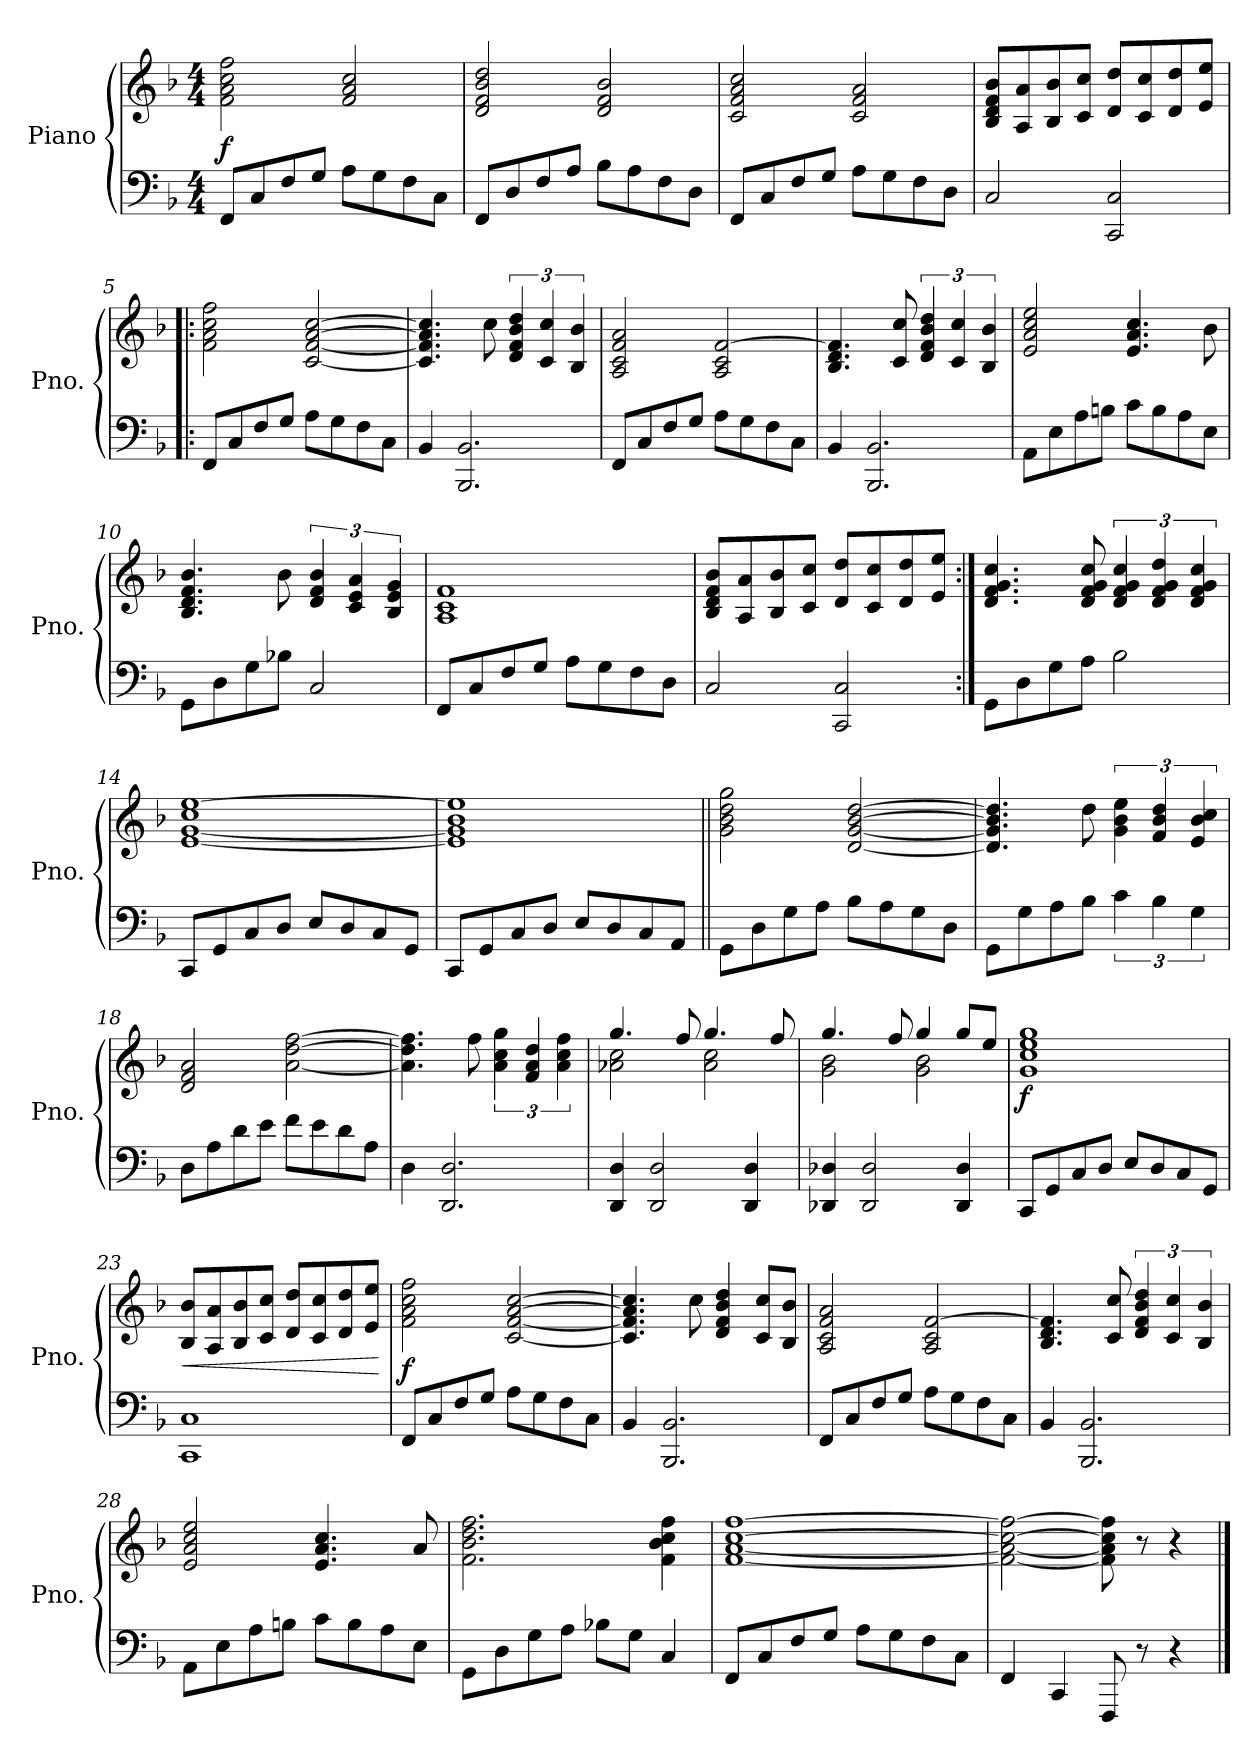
**kern	**kern	**dynam
*part1	*part1	*part1
*staff2	*staff1	*staff1/2
*I"Piano	*	*
*I'Pno.	*	*
*clefF4	*clefG2	*
*k[b-]	*k[b-]	*
*M4/4	*M4/4	*
*MM95	*MM95	*
=1	=1	=1
!	!	!LO:DY:a=2
8FF/L	2f\ 2a\ 2cc\ 2ff\	f
8C/	.	.
8F/	.	.
8G/J	.	.
8A\L	2f/ 2a/ 2cc/	.
8G\	.	.
8F\	.	.
8C\J	.	.
=2	=2	=2
8FF/L	2d/ 2f/ 2b-/ 2dd/	.
8D/	.	.
8F/	.	.
8A/J	.	.
8B-\L	2d/ 2f/ 2b-/	.
8A\	.	.
8F\	.	.
8D\J	.	.
=3	=3	=3
8FF/L	2c/ 2f/ 2a/ 2cc/	.
8C/	.	.
8F/	.	.
8G/J	.	.
8A\L	2c/ 2f/ 2a/	.
8G\	.	.
8F\	.	.
8D\J	.	.
=4	=4	=4
2C/	8B-/ 8d/ 8f/ 8b-/L	.
.	8A/ 8a/	.
.	8B-/ 8b-/	.
.	8c/ 8cc/J	.
2CC/ 2C/	8d/ 8dd/L	.
.	8c/ 8cc/	.
.	8d/ 8dd/	.
.	8e/ 8ee/J	.
!!LO:LB:g=z
=5!|:	=5!|:	=5!|:
8FF/L	2f\ 2a\ 2cc\ 2ff\	.
8C/	.	.
8F/	.	.
8G/J	.	.
8A\L	[2c/ [2f/ [2a/ [2cc/	.
8G\	.	.
8F\	.	.
8C\J	.	.
=6	=6	=6
4BB-/	4.c/] 4.f/] 4.a/] 4.cc/]	.
2.BBB-/ 2.BB-/	.	.
.	8cc\	.
.	6d/ 6f/ 6b-/ 6dd/	.
.	6c/ 6cc/	.
.	6B-/ 6b-/	.
=7	=7	=7
8FF/L	2A/ 2c/ 2f/ 2a/	.
8C/	.	.
8F/	.	.
8G/J	.	.
8A\L	2A/ 2c/ [2f/	.
8G\	.	.
8F\	.	.
8C\J	.	.
=8	=8	=8
4BB-/	4.B-/ 4.d/ 4.f/]	.
2.BBB-/ 2.BB-/	.	.
.	8c/ 8cc/	.
.	6d/ 6f/ 6b-/ 6dd/	.
.	6c/ 6cc/	.
.	6B-/ 6b-/	.
!!LO:LB:g=z
=9	=9	=9
8AA\L	2e/ 2a/ 2cc/ 2ee/	.
8E\	.	.
8A\	.	.
8Bn\J	.	.
8c\L	4.e/ 4.a/ 4.cc/	.
8B\	.	.
8A\	.	.
8E\J	8b-\	.
=10	=10	=10
8GG\L	4.B-/ 4.d/ 4.f/ 4.b-/	.
8D\	.	.
8G\	.	.
8B-X\J	8b-\	.
2C/	6d/ 6f/ 6b-/	.
.	6c/ 6e/ 6a/	.
.	6B-/ 6e/ 6g/	.
=11	=11	=11
8FF/L	1A 1c 1f	.
8C/	.	.
8F/	.	.
8G/J	.	.
8A\L	.	.
8G\	.	.
8F\	.	.
8D\J	.	.
=12	=12	=12
2C/	8B-/ 8d/ 8f/ 8b-/L	.
.	8A/ 8a/	.
.	8B-/ 8b-/	.
.	8c/ 8cc/J	.
2CC/ 2C/	8d/ 8dd/L	.
.	8c/ 8cc/	.
.	8d/ 8dd/	.
.	8e/ 8ee/J	.
!!LO:LB:g=z
=13:|!	=13:|!	=13:|!
8GG\L	4.d/ 4.f/ 4.g/ 4.cc/	.
8D\	.	.
8G\	.	.
8A\J	8d/ 8f/ 8g/ 8cc/	.
2B-\	6d/ 6f/ 6g/ 6cc/	.
.	6d/ 6f/ 6g/ 6dd/	.
.	6d/ 6f/ 6g/ 6cc/	.
=14	=14	=14
8CC/L	[1e [1g 1cc [1ee	.
8GG/	.	.
8C/	.	.
8D/J	.	.
8E/L	.	.
8D/	.	.
8C/	.	.
8GG/J	.	.
=15	=15	=15
8CC/L	1e] 1g] 1b- 1ee]	.
8GG/	.	.
8C/	.	.
8D/J	.	.
8E/L	.	.
8D/	.	.
8C/	.	.
8AA/J	.	.
!!LO:LB:g=z
=16||	=16||	=16||
8GG\L	2g\ 2b-\ 2dd\ 2gg\	.
8D\	.	.
8G\	.	.
8A\J	.	.
8B-\L	[2d/ [2g/ [2b-/ [2dd/	.
8A\	.	.
8G\	.	.
8D\J	.	.
=17	=17	=17
8GG\L	4.d/] 4.g/] 4.b-/] 4.dd/]	.
8G\	.	.
8A\	.	.
8B-\J	8dd\	.
6c\	6g\ 6b-\ 6ee\	.
6B-\	6f/ 6b-/ 6dd/	.
6G\	6e/ 6b-/ 6cc/	.
=18	=18	=18
8D\L	2d/ 2f/ 2a/	.
8A\	.	.
8d\	.	.
8e\J	.	.
8f\L	[2a\ [2dd\ [2ff\	.
8e\	.	.
8d\	.	.
8A\J	.	.
=19	=19	=19
4D\	4.a\] 4.dd\] 4.ff\]	.
2.DD/ 2.D/	.	.
.	8ff\	.
.	6a\ 6cc\ 6gg\	.
.	6f/ 6a/ 6dd/	.
.	6a\ 6cc\ 6ff\	.
!!LO:PB:g=z
=20	=20	=20
*	*^	*
4DD/ 4D/	4.gg/	2a-X\ 2cc\	.
2DD/ 2D/	.	.	.
.	8ff/	.	.
.	4.gg/	2a-\ 2cc\	.
4DD/ 4D/	.	.	.
.	8ff/	.	.
=21	=21	=21	=21
4DD-X/ 4D-X/	2g\ 2b-\	4.gg/	.
2DD-/ 2D-/	.	.	.
.	.	8ff/	.
.	2g\ 2b-\	4gg/	.
4DD-/ 4D-/	.	8gg/L	.
.	.	8ee/J	.
=22	=22	=22	=22
!	!	!	!LO:DY:b
*	*v	*v	*
8CC/L	1g 1cc 1ee 1gg	f
8GG/	.	.
8C/	.	.
8D/J	.	.
8E/L	.	.
8D/	.	.
8C/	.	.
8GG/J	.	.
=23	=23	=23
!	!	!LO:HP:b
1CC 1C	8B-/ 8b-/L	<
.	8A/ 8a/	.
.	8B-/ 8b-/	.
.	8c/ 8cc/J	.
.	8d/ 8dd/L	.
.	8c/ 8cc/	.
.	8d/ 8dd/	.
.	8e/ 8ee/J	.
.	.	[
!!LO:LB:g=z
=24	=24	=24
!	!	!LO:DY:a=2
8FF/L	2f\ 2a\ 2cc\ 2ff\	f
8C/	.	.
8F/	.	.
8G/J	.	.
8A\L	[2c/ [2f/ [2a/ [2cc/	.
8G\	.	.
8F\	.	.
8C\J	.	.
=25	=25	=25
4BB-/	4.c/] 4.f/] 4.a/] 4.cc/]	.
2.BBB-/ 2.BB-/	.	.
.	8cc\	.
.	4d/ 4f/ 4b-/ 4dd/	.
.	8c/ 8cc/L	.
.	8B-/ 8b-/J	.
=26	=26	=26
8FF/L	2A/ 2c/ 2f/ 2a/	.
8C/	.	.
8F/	.	.
8G/J	.	.
8A\L	2A/ 2c/ [2f/	.
8G\	.	.
8F\	.	.
8C\J	.	.
=27	=27	=27
4BB-/	4.B-/ 4.d/ 4.f/]	.
2.BBB-/ 2.BB-/	.	.
.	8c/ 8cc/	.
.	6d/ 6f/ 6b-/ 6dd/	.
.	6c/ 6cc/	.
.	6B-/ 6b-/	.
!!LO:LB:g=z
=28	=28	=28
8AA\L	2e/ 2a/ 2cc/ 2ee/	.
8E\	.	.
8A\	.	.
8Bn\J	.	.
8c\L	4.e/ 4.a/ 4.cc/	.
8B\	.	.
8A\	.	.
8E\J	8a/	.
=29	=29	=29
8GG\L	2.f\ 2.b-\ 2.dd\ 2.ff\	.
8D\	.	.
8G\	.	.
8A\J	.	.
8B-X\L	.	.
8G\J	.	.
4C/	4f\ 4b-\ 4cc\ 4ff\	.
=30	=30	=30
8FF/L	[1f [1a [1cc [1ff	.
8C/	.	.
8F/	.	.
8G/J	.	.
8A\L	.	.
8G\	.	.
8F\	.	.
8C\J	.	.
=31	=31	=31
4FF/	2f\_ 2a\_ 2cc\_ 2ff\_	.
4CC/	.	.
8FFF/	8f\] 8a\] 8cc\] 8ff\]	.
8r	8r	.
4r	4r	.
==	==	==
*-	*-	*-
